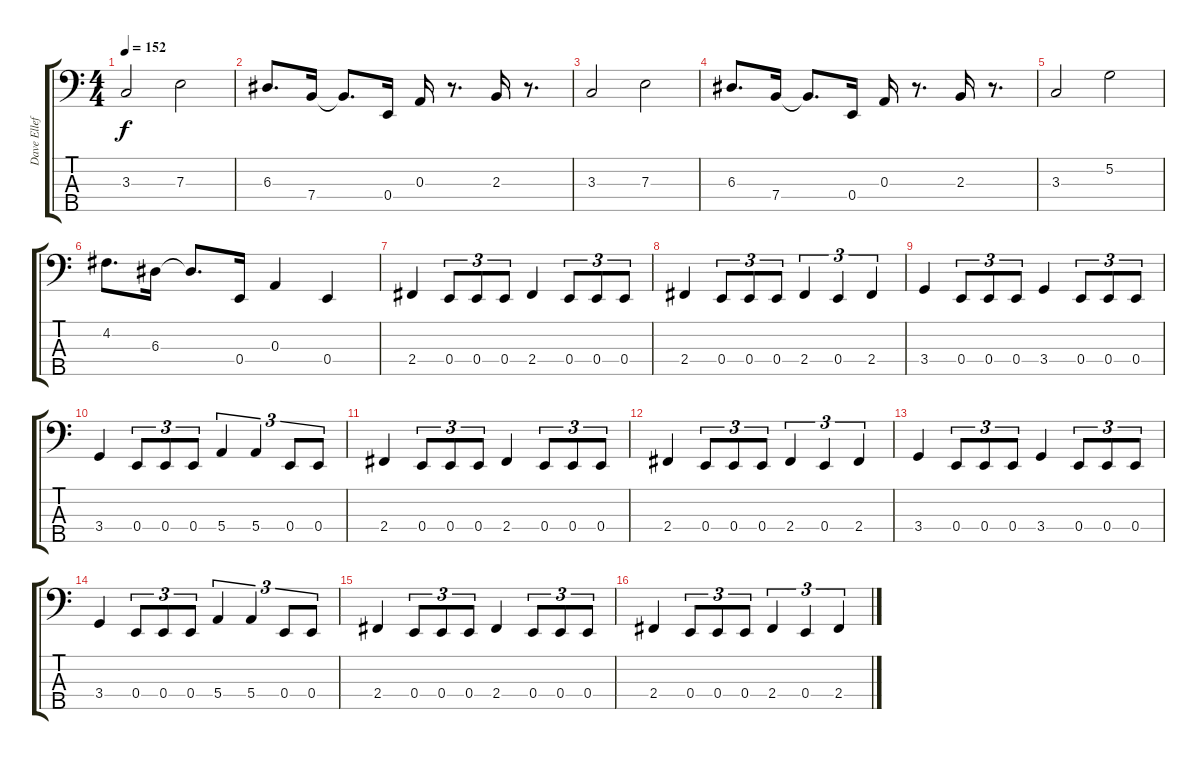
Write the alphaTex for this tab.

\track ("Dave Ellefson" "Dave Ellef") {instrument electricbasspick}
\staff {score tabs}
\tuning (G2 D2 A1 E1 B0) {hide}
\ts (4 4)
\tempo 152
\clef f4
\ks c
3.3.2{dy f} 7.3.2 |
6.3.8{d} 7.4.16 7.4{t}.8{d} 0.4.16 0.3.16 r.8{d} 2.3.16 r.8{d} |
3.3.2 7.3.2 |
6.3.8{d} 7.4.16 7.4{t}.8{d} 0.4.16 0.3.16 r.8{d} 2.3.16 r.8{d} |
3.3.2 5.2.2 |
4.2.8{d} 6.3.16 6.3{t}.8{d} 0.4.16 0.3.4 0.4.4 |
2.4.4 0.4.8{tu (3 2)} 0.4.8{tu (3 2)} 0.4.8{tu (3 2)} 2.4.4 0.4.8{tu (3 2)} 0.4.8{tu (3 2)} 0.4.8{tu (3 2)} |
2.4.4 0.4.8{tu (3 2)} 0.4.8{tu (3 2)} 0.4.8{tu (3 2)} 2.4.4{tu (3 2)} 0.4.4{tu (3 2)} 2.4.4{tu (3 2)} |
3.4.4 0.4.8{tu (3 2)} 0.4.8{tu (3 2)} 0.4.8{tu (3 2)} 3.4.4 0.4.8{tu (3 2)} 0.4.8{tu (3 2)} 0.4.8{tu (3 2)} |
3.4.4 0.4.8{tu (3 2)} 0.4.8{tu (3 2)} 0.4.8{tu (3 2)} 5.4.4{tu (3 2)} 5.4.4{tu (3 2)} 0.4.8{tu (3 2)} 0.4.8{tu (3 2)} |
2.4.4 0.4.8{tu (3 2)} 0.4.8{tu (3 2)} 0.4.8{tu (3 2)} 2.4.4 0.4.8{tu (3 2)} 0.4.8{tu (3 2)} 0.4.8{tu (3 2)} |
2.4.4 0.4.8{tu (3 2)} 0.4.8{tu (3 2)} 0.4.8{tu (3 2)} 2.4.4{tu (3 2)} 0.4.4{tu (3 2)} 2.4.4{tu (3 2)} |
3.4.4 0.4.8{tu (3 2)} 0.4.8{tu (3 2)} 0.4.8{tu (3 2)} 3.4.4 0.4.8{tu (3 2)} 0.4.8{tu (3 2)} 0.4.8{tu (3 2)} |
3.4.4 0.4.8{tu (3 2)} 0.4.8{tu (3 2)} 0.4.8{tu (3 2)} 5.4.4{tu (3 2)} 5.4.4{tu (3 2)} 0.4.8{tu (3 2)} 0.4.8{tu (3 2)} |
2.4.4 0.4.8{tu (3 2)} 0.4.8{tu (3 2)} 0.4.8{tu (3 2)} 2.4.4 0.4.8{tu (3 2)} 0.4.8{tu (3 2)} 0.4.8{tu (3 2)} |
2.4.4 0.4.8{tu (3 2)} 0.4.8{tu (3 2)} 0.4.8{tu (3 2)} 2.4.4{tu (3 2)} 0.4.4{tu (3 2)} 2.4.4{tu (3 2)}
